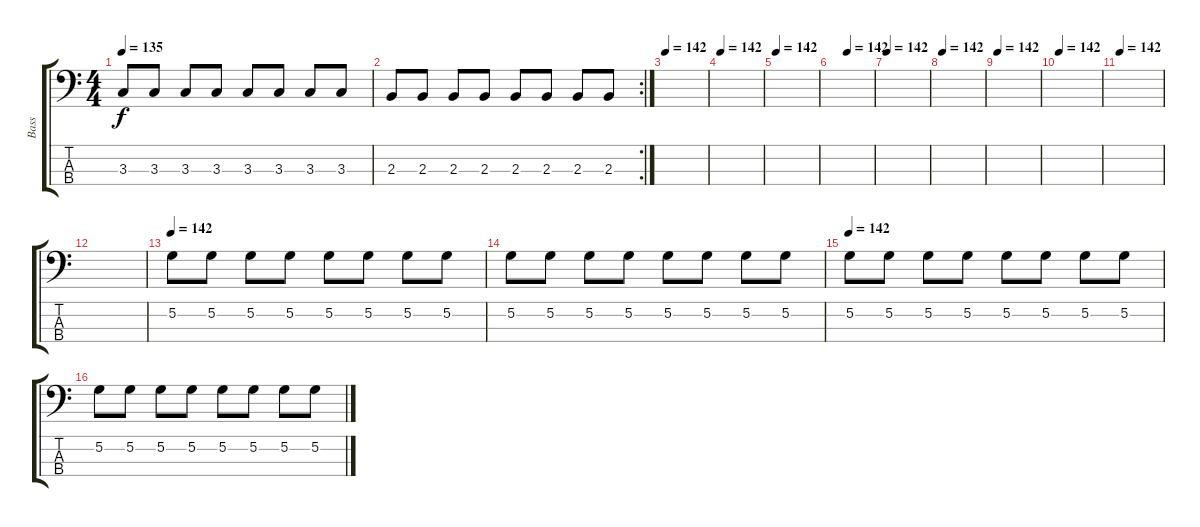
\track ("Bass" "Bass") {instrument electricbassfinger}
\staff {score tabs}
\tuning (G2 D2 A1 E1) {hide}
\ts (4 4)
\tempo 135
\clef f4
\ks c
3.3.8{dy f} 3.3.8 3.3.8 3.3.8 3.3.8 3.3.8 3.3.8 3.3.8 |
\rc 2
2.3.8 2.3.8 2.3.8 2.3.8 2.3.8 2.3.8 2.3.8 2.3.8 |
\tempo 142
|
\tempo 142
|
\tempo 142
|
\tempo (142 0.375)
|
\tempo 142
|
\tempo 142
|
\tempo 142
|
\tempo 142
|
\tempo 142
|
|
\tempo 142
5.2.8 5.2.8 5.2.8 5.2.8 5.2.8 5.2.8 5.2.8 5.2.8 |
5.2.8 5.2.8 5.2.8 5.2.8 5.2.8 5.2.8 5.2.8 5.2.8 |
\tempo 142
5.2.8 5.2.8 5.2.8 5.2.8 5.2.8 5.2.8 5.2.8 5.2.8 |
5.2.8 5.2.8 5.2.8 5.2.8 5.2.8 5.2.8 5.2.8 5.2.8
